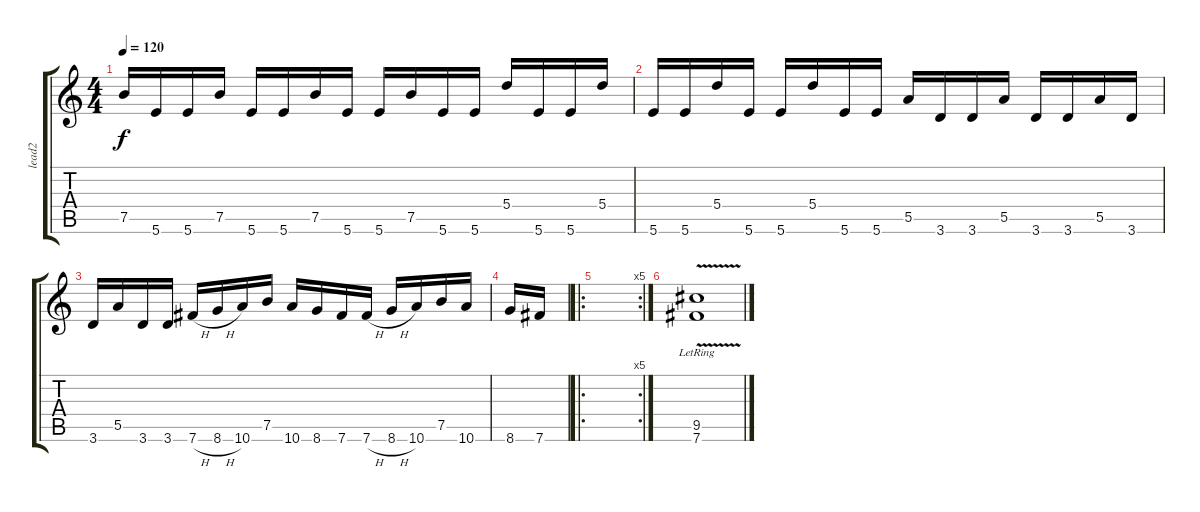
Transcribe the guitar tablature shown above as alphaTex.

\track ("lead2" "lead2") {instrument distortionguitar}
\staff {score tabs}
\tuning (B5 Gb4 D4 A3 E3 B2) {hide}
\ts (4 4)
\tempo 120
\clef g2
\ks c
7.5.16{dy f} 5.6.16 5.6.16 7.5.16 5.6.16 5.6.16 7.5.16 5.6.16 5.6.16 7.5.16 5.6.16 5.6.16 5.4.16 5.6.16 5.6.16 5.4.16 |
5.6.16 5.6.16 5.4.16 5.6.16 5.6.16 5.4.16 5.6.16 5.6.16 5.5.16 3.6.16 3.6.16 5.5.16 3.6.16 3.6.16 5.5.16 3.6.16 |
3.6.16 5.5.16 3.6.16 3.6.16 7.6{h}.16 8.6{h}.16 10.6.16 7.5.16 10.6.16 8.6.16 7.6.16 7.6{h}.16 8.6{h}.16 10.6.16 7.5.16 10.6.16 |
8.6.16 7.6.16 |
\ro
\rc 5
|
(9.5{v lr} 7.6{lr}).1
